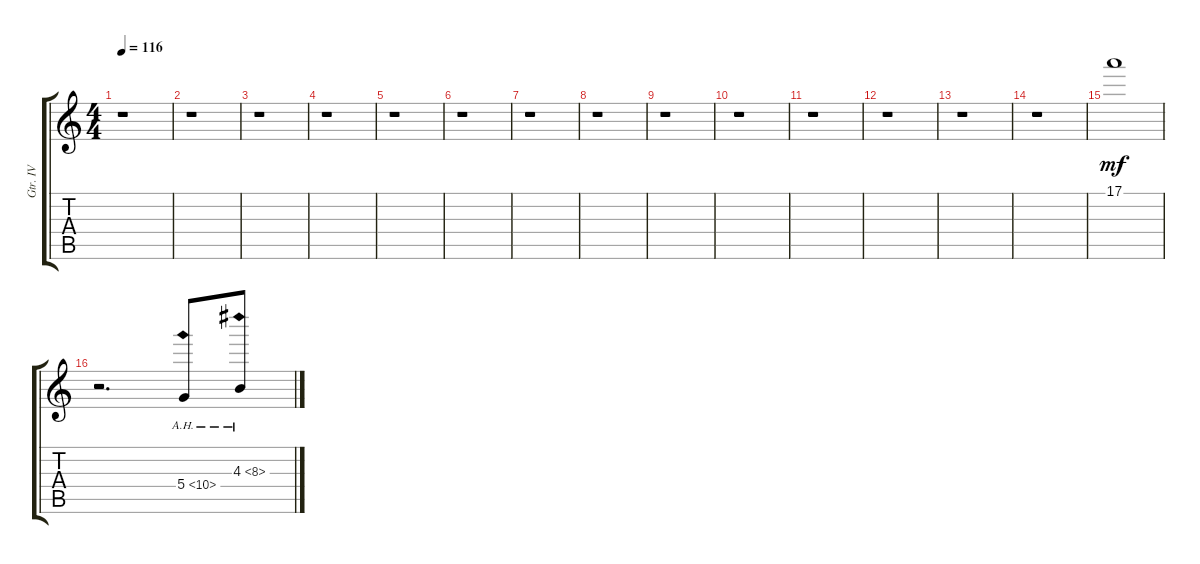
\track ("Gtr. IV" "Gtr. IV") {instrument distortionguitar}
\staff {score tabs}
\tuning (E4 B3 G3 D3 A2 E2) {hide}
\ts (4 4)
\tempo 116
\clef g2
\ks c
r.1{dy mf} |
r.1 |
r.1 |
r.1 |
r.1 |
r.1 |
r.1 |
r.1 |
r.1 |
r.1 |
r.1 |
r.1 |
r.1 |
r.1 |
17.1.1 |
r.2{d} 5.4{ah 5}.8 4.3{ah 4}.8
